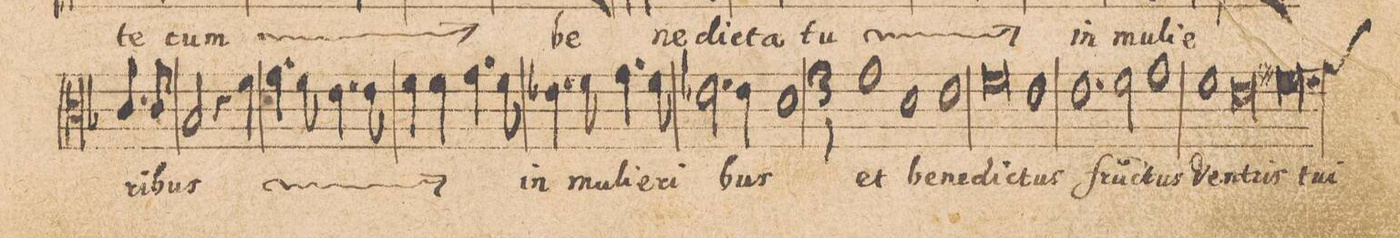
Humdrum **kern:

**kern	**text	**text
*I"[CANTVS.]	*	*
*clefC3	*	*
*k[b-]	*	*
*met(c|)	*	*
*M2/1	*	*
4.c/	.	.
8c/	-ri-	.
=22-	=22-	=22-
2B-/	-bus	.
4r	.	.
*	*ij	*
4f\	in	.
4.g\	mu-	.
8f\	-li-	.
4.eny\	-e-	.
8e\	-ri-	.
=23-	=23-	=23-
4f\	.	.
4f\	-bus	.
*	*Xij	*
4.g\	.	.
8f\	in	.
4.e-X\	mu-	.
8f\	-li-	.
4.g\	-e-	.
8f\	-ri-	.
=24-	=24-	=24-
2.e-X\	.	.
4e-\	bus	.
1d	.	.
=25-	=25-	=25-
*M3/1	*	*
1g	et	.
1d	be-	.
1eny	-ne-	.
=26-	=26-	=26-
0f	-di-	.
1e	-ctus	.
=27-	=27-	=27-
1.e	frŭ-	.
2f\	ctus	.
1g	ven-	.
=28-	=28-	=28-
1f	-tris	.
0e	tu-	.
=29-	=29-	=29-
*custos:g	*	*
0.f#X	-i	.
=30-	=30-	=30-
*-	*-	*-
